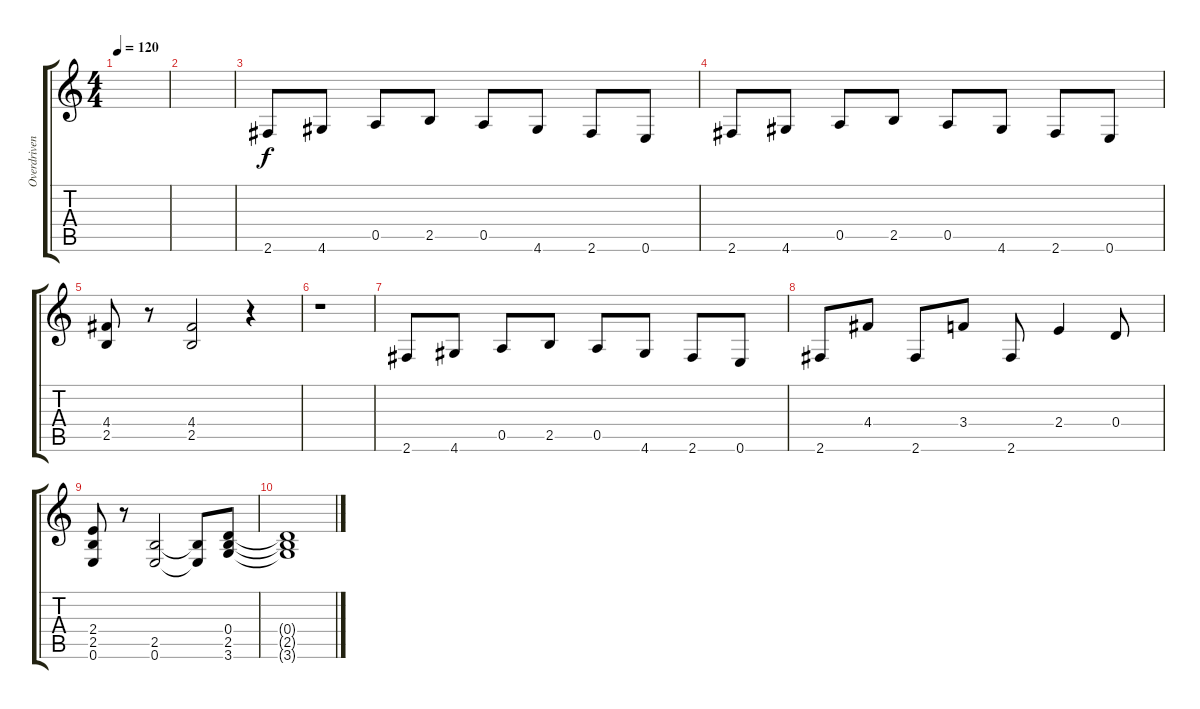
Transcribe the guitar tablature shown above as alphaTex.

\track ("Overdriven guitar" "Overdriven") {instrument overdrivenguitar}
\staff {score tabs}
\tuning (E4 B3 G3 D3 A2 E2) {hide}
\ts (4 4)
\tempo 120
\clef g2
\ks c
|
|
2.6.8{instrument overdrivenguitar} 4.6.8 0.5.8 2.5.8 0.5.8 4.6.8 2.6.8 0.6.8 |
2.6.8 4.6.8 0.5.8 2.5.8 0.5.8 4.6.8 2.6.8 0.6.8 |
(4.4 2.5).8 r.8 (4.4 2.5).2 r.4 |
r.1 |
2.6.8 4.6.8 0.5.8 2.5.8 0.5.8 4.6.8 2.6.8 0.6.8 |
2.6.8 4.4.8 2.6.8 3.4.8 2.6.8 2.4.4 0.4.8 |
(2.4 2.5 0.6).8 r.8 (2.5 0.6).2 (2.5{t} 0.6{t}).8 (0.4 2.5 3.6).8 |
(0.4{t} 2.5{t} 3.6{t}).1
